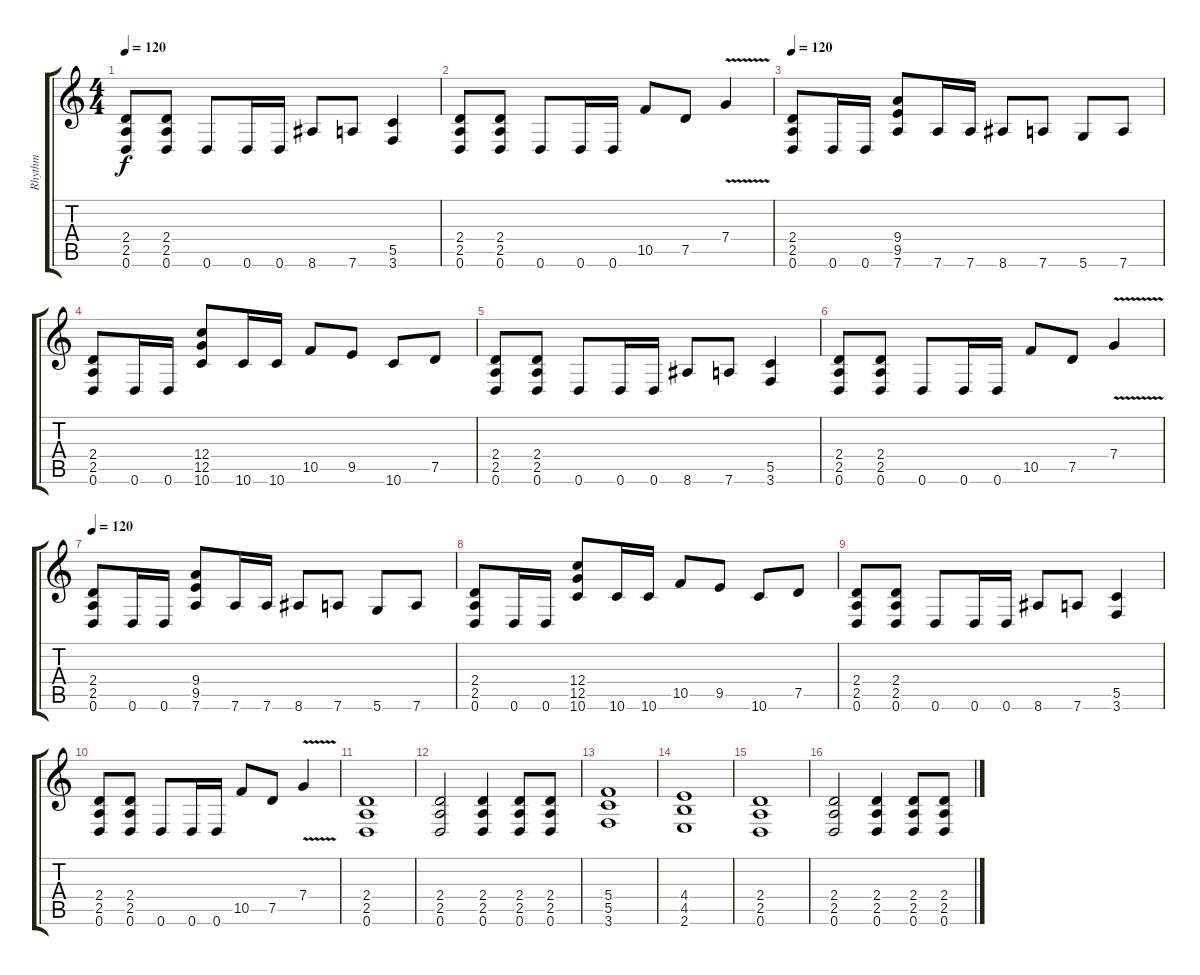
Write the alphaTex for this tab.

\track ("Rhythm" "Rhythm") {instrument distortionguitar}
\staff {score tabs}
\tuning (D4 A3 F3 C3 G2 D2) {hide}
\ts (4 4)
\tempo 120
\clef g2
\ks c
(2.4 2.5 0.6).8{dy f} (2.4 2.5 0.6).8 0.6.8 0.6.16 0.6.16 8.6.8 7.6.8 (5.5 3.6).4 |
(2.4 2.5 0.6).8 (2.4 2.5 0.6).8 0.6.8 0.6.16 0.6.16 10.5.8 7.5.8 7.4{v}.4 |
\tempo 120
(2.4 2.5 0.6).8 0.6.16 0.6.16 (9.4 9.5 7.6).8 7.6.16 7.6.16 8.6.8 7.6.8 5.6.8 7.6.8 |
(2.4 2.5 0.6).8 0.6.16 0.6.16 (12.4 12.5 10.6).8 10.6.16 10.6.16 10.5.8 9.5.8 10.6.8 7.5.8 |
(2.4 2.5 0.6).8 (2.4 2.5 0.6).8 0.6.8 0.6.16 0.6.16 8.6.8 7.6.8 (5.5 3.6).4 |
(2.4 2.5 0.6).8 (2.4 2.5 0.6).8 0.6.8 0.6.16 0.6.16 10.5.8 7.5.8 7.4{v}.4 |
\tempo 120
(2.4 2.5 0.6).8 0.6.16 0.6.16 (9.4 9.5 7.6).8 7.6.16 7.6.16 8.6.8 7.6.8 5.6.8 7.6.8 |
(2.4 2.5 0.6).8 0.6.16 0.6.16 (12.4 12.5 10.6).8 10.6.16 10.6.16 10.5.8 9.5.8 10.6.8 7.5.8 |
(2.4 2.5 0.6).8 (2.4 2.5 0.6).8 0.6.8 0.6.16 0.6.16 8.6.8 7.6.8 (5.5 3.6).4 |
(2.4 2.5 0.6).8 (2.4 2.5 0.6).8 0.6.8 0.6.16 0.6.16 10.5.8 7.5.8 7.4{v}.4 |
(2.4 2.5 0.6).1 |
(2.4 2.5 0.6).2 (2.4 2.5 0.6).4 (2.4 2.5 0.6).8 (2.4 2.5 0.6).8 |
(5.4 5.5 3.6).1 |
(4.4 4.5 2.6).1 |
(2.4 2.5 0.6).1 |
(2.4 2.5 0.6).2 (2.4 2.5 0.6).4 (2.4 2.5 0.6).8 (2.4 2.5 0.6).8
